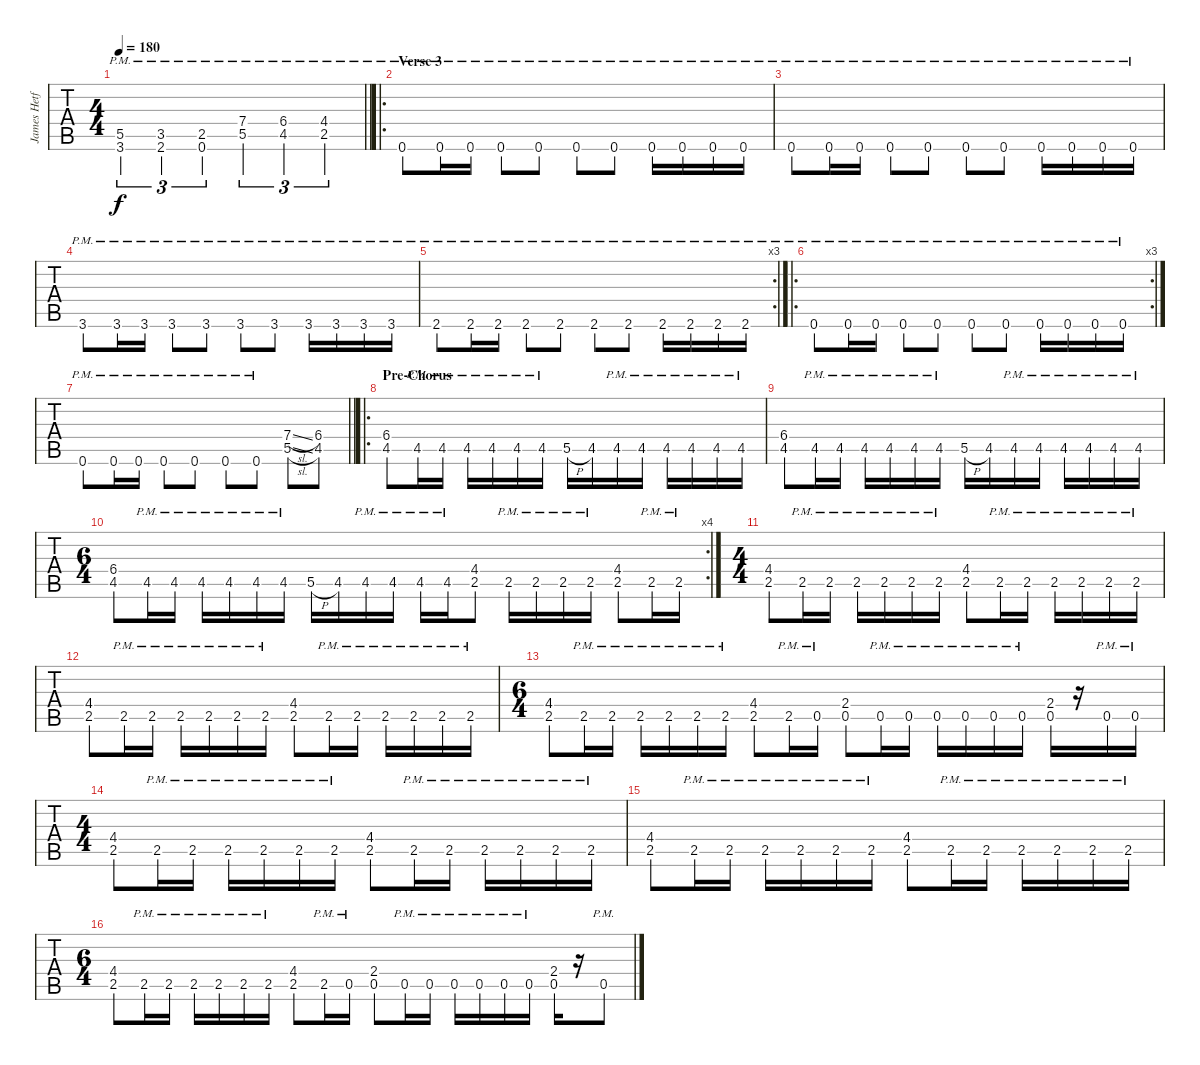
\track ("James Hetfield" "James Hetf") {instrument distortionguitar}
\staff {tabs}
\tuning (E4 B3 G3 D3 A2 E2) {hide}
\ts (4 4)
\tempo 180
\clef g2
\barLineRight lightlight
\ks c
(5.5{pm} 3.6{pm}).4{tu (3 2) dy f} (3.5{pm} 2.6{pm}).4{tu (3 2)} (2.5{pm} 0.6{pm}).4{tu (3 2)} (7.4{pm} 5.5{pm}).4{tu (3 2)} (6.4{pm} 4.5{pm}).4{tu (3 2)} (4.4{pm} 2.5{pm}).4{tu (3 2)} |
\ro
\section ("" "Verse 3")
0.6{pm}.8 0.6{pm}.16 0.6{pm}.16 0.6{pm}.8 0.6{pm}.8 0.6{pm}.8 0.6{pm}.8 0.6{pm}.16 0.6{pm}.16 0.6{pm}.16 0.6{pm}.16 |
0.6{pm}.8 0.6{pm}.16 0.6{pm}.16 0.6{pm}.8 0.6{pm}.8 0.6{pm}.8 0.6{pm}.8 0.6{pm}.16 0.6{pm}.16 0.6{pm}.16 0.6{pm}.16 |
3.6{pm}.8 3.6{pm}.16 3.6{pm}.16 3.6{pm}.8 3.6{pm}.8 3.6{pm}.8 3.6{pm}.8 3.6{pm}.16 3.6{pm}.16 3.6{pm}.16 3.6{pm}.16 |
\rc 3
2.6{pm}.8 2.6{pm}.16 2.6{pm}.16 2.6{pm}.8 2.6{pm}.8 2.6{pm}.8 2.6{pm}.8 2.6{pm}.16 2.6{pm}.16 2.6{pm}.16 2.6{pm}.16 |
\ro
\rc 3
0.6{pm}.8 0.6{pm}.16 0.6{pm}.16 0.6{pm}.8 0.6{pm}.8 0.6{pm}.8 0.6{pm}.8 0.6{pm}.16 0.6{pm}.16 0.6{pm}.16 0.6{pm}.16 |
\barLineRight lightlight
0.6{pm}.8 0.6{pm}.16 0.6{pm}.16 0.6{pm}.8 0.6{pm}.8 0.6{pm}.8 0.6{pm}.8 (7.4{sl} 5.5{sl}).8 (6.4 4.5).8 |
\ro
\section ("" "Pre-Chorus")
(6.4 4.5).8 4.5{pm}.16 4.5{pm}.16 4.5{pm}.16 4.5{pm}.16 4.5{pm}.16 4.5{pm}.16 5.5{h}.16 4.5.16 4.5{pm}.16 4.5{pm}.16 4.5{pm}.16 4.5{pm}.16 4.5{pm}.16 4.5{pm}.16 |
(6.4 4.5).8 4.5{pm}.16 4.5{pm}.16 4.5{pm}.16 4.5{pm}.16 4.5{pm}.16 4.5{pm}.16 5.5{h}.16 4.5.16 4.5{pm}.16 4.5{pm}.16 4.5{pm}.16 4.5{pm}.16 4.5{pm}.16 4.5{pm}.16 |
\rc 4
\ts (6 4)
(6.4 4.5).8 4.5{pm}.16 4.5{pm}.16 4.5{pm}.16 4.5{pm}.16 4.5{pm}.16 4.5{pm}.16 5.5{h}.16 4.5.16 4.5{pm}.16 4.5{pm}.16 4.5{pm}.16 4.5{pm}.16 (4.4 2.5).8 2.5{pm}.16 2.5{pm}.16 2.5{pm}.16 2.5{pm}.16 (4.4 2.5).8 2.5{pm}.16 2.5{pm}.16 |
\ts (4 4)
(4.4 2.5).8 2.5{pm}.16 2.5{pm}.16 2.5{pm}.16 2.5{pm}.16 2.5{pm}.16 2.5{pm}.16 (4.4 2.5).8 2.5{pm}.16 2.5{pm}.16 2.5{pm}.16 2.5{pm}.16 2.5{pm}.16 2.5{pm}.16 |
(4.4 2.5).8 2.5{pm}.16 2.5{pm}.16 2.5{pm}.16 2.5{pm}.16 2.5{pm}.16 2.5{pm}.16 (4.4 2.5).8 2.5{pm}.16 2.5{pm}.16 2.5{pm}.16 2.5{pm}.16 2.5{pm}.16 2.5{pm}.16 |
\ts (6 4)
(4.4 2.5).8 2.5{pm}.16 2.5{pm}.16 2.5{pm}.16 2.5{pm}.16 2.5{pm}.16 2.5{pm}.16 (4.4 2.5).8 2.5{pm}.16 0.5{pm}.16 (2.4 0.5).8 0.5{pm}.16 0.5{pm}.16 0.5{pm}.16 0.5{pm}.16 0.5{pm}.16 0.5{pm}.16 (2.4 0.5).16 r.16 0.5{pm}.16 0.5{pm}.16 |
\ts (4 4)
(4.4 2.5).8 2.5{pm}.16 2.5{pm}.16 2.5{pm}.16 2.5{pm}.16 2.5{pm}.16 2.5{pm}.16 (4.4 2.5).8 2.5{pm}.16 2.5{pm}.16 2.5{pm}.16 2.5{pm}.16 2.5{pm}.16 2.5{pm}.16 |
(4.4 2.5).8 2.5{pm}.16 2.5{pm}.16 2.5{pm}.16 2.5{pm}.16 2.5{pm}.16 2.5{pm}.16 (4.4 2.5).8 2.5{pm}.16 2.5{pm}.16 2.5{pm}.16 2.5{pm}.16 2.5{pm}.16 2.5{pm}.16 |
\ts (6 4)
(4.4 2.5).8 2.5{pm}.16 2.5{pm}.16 2.5{pm}.16 2.5{pm}.16 2.5{pm}.16 2.5{pm}.16 (4.4 2.5).8 2.5{pm}.16 0.5{pm}.16 (2.4 0.5).8 0.5{pm}.16 0.5{pm}.16 0.5{pm}.16 0.5{pm}.16 0.5{pm}.16 0.5{pm}.16 (2.4 0.5).16 r.16 0.5{pm}.8
